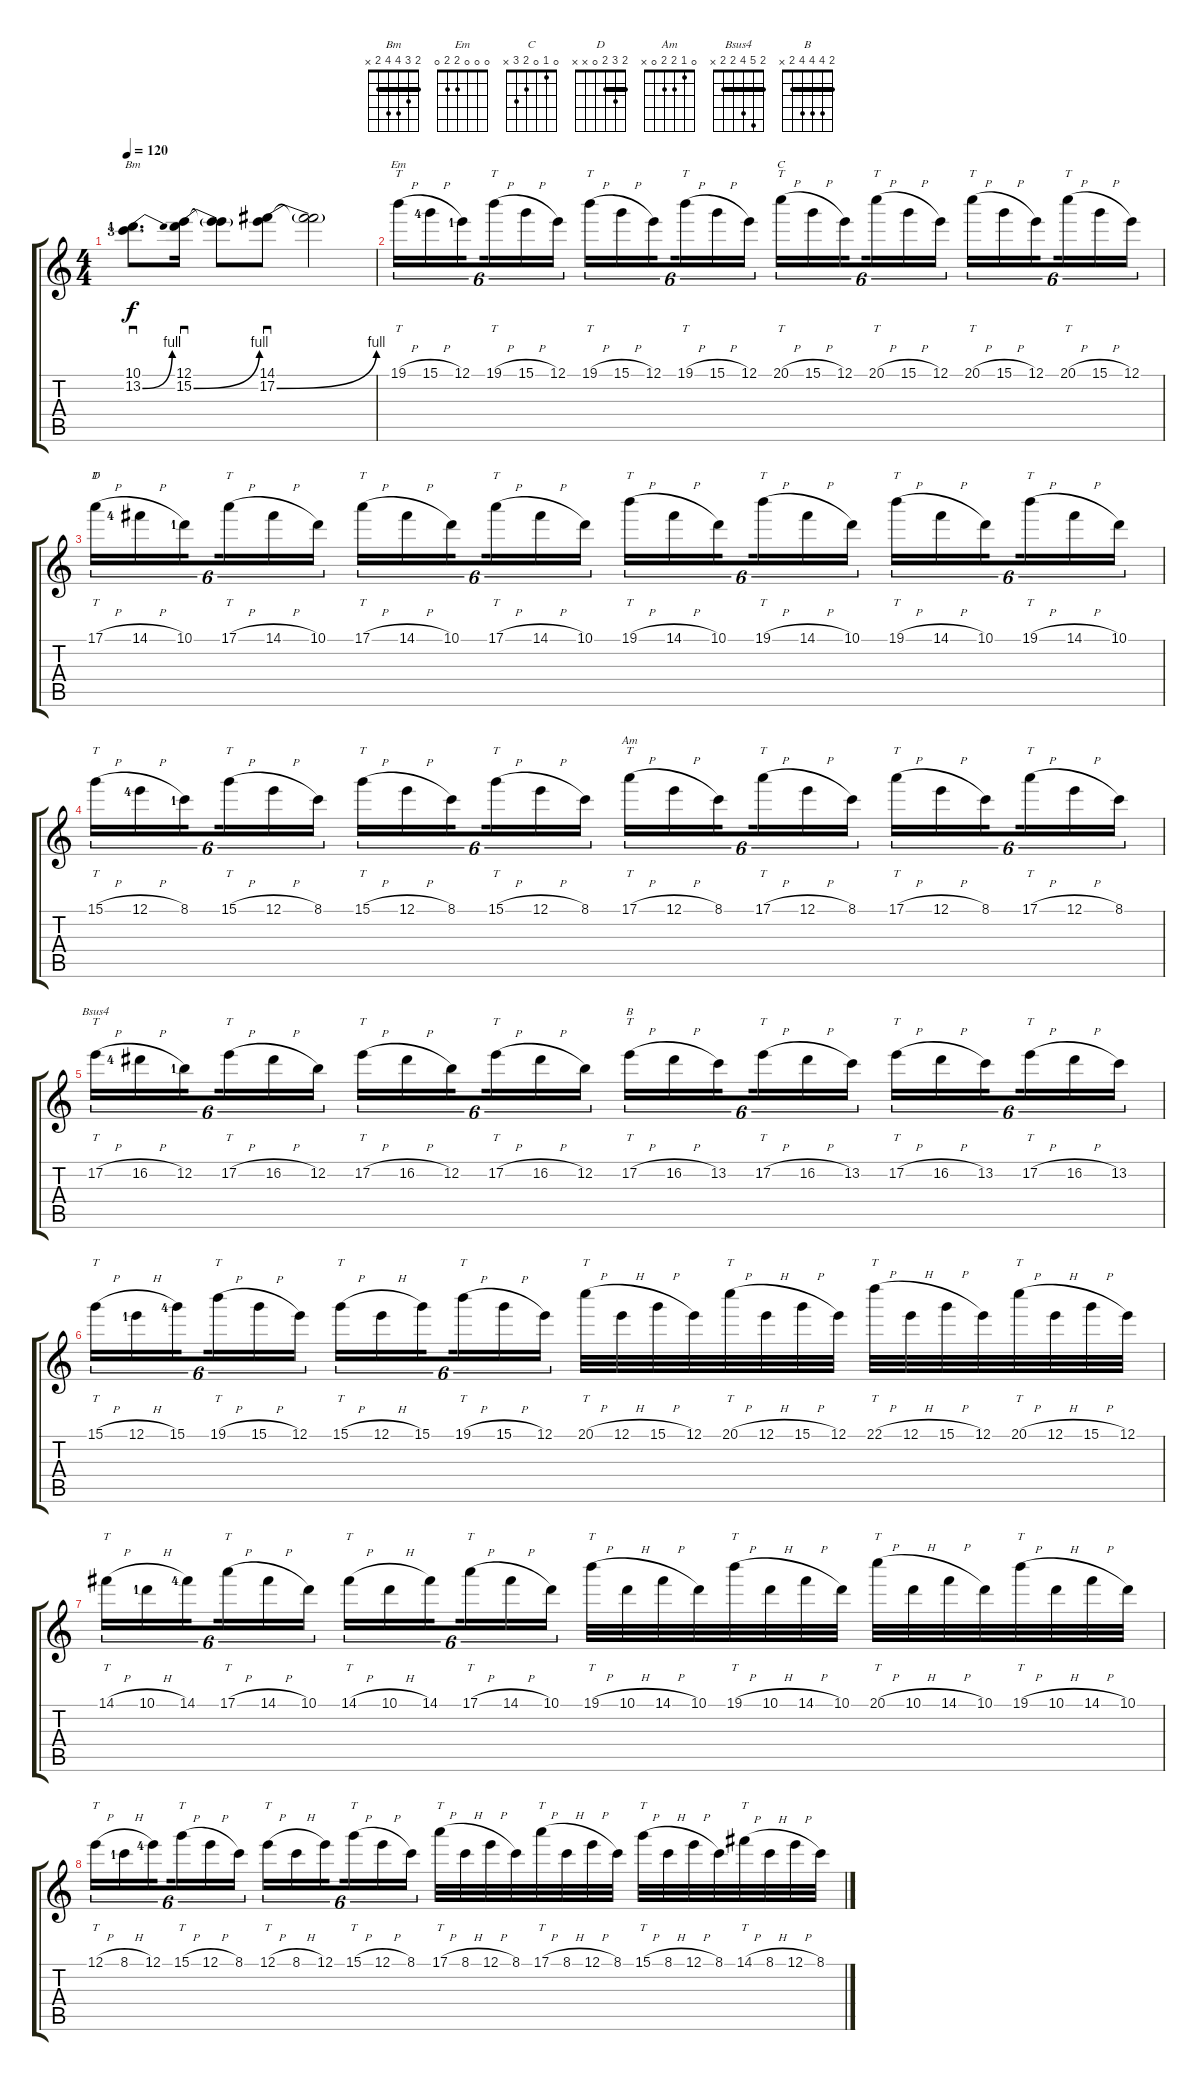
\track "" {instrument overdrivenguitar}
\staff {score tabs}
\tuning (E4 B3 G3 D3 A2 E2) {hide}
\chord ("Bm" 2 3 4 4 2 x) {barre 2}
\chord ("Em" 0 0 0 2 2 0)
\chord ("C" 0 1 0 2 3 x)
\chord ("D" 2 3 2 0 x x) {barre 2}
\chord ("Am" 0 1 2 2 0 x)
\chord ("Bsus4" 2 5 4 2 2 x) {barre 2}
\chord ("B" 2 4 4 4 2 x) {barre 2}
\ts (4 4)
\tempo 120
\clef g2
\ks c
(10.1{lf 2} 13.2{be (bend 0 0 60 4) lf 4}).8{d sd ch "Bm" dy f} (12.1 15.2{be (bend 0 0 60 4)}).16{sd} (12.1{t} 15.2{t}).8 (14.1 17.2{be (bend 0 0 60 4)}).8{sd} (14.1{t} 17.2{t}).2 |
19.1{h}.16{tt tu (6 4) ch "Em"} 15.1{h lf 5}.16{tu (6 4)} 12.1{lf 2}.16{tu (6 4) beam splitsecondary} 19.1{h}.16{tt tu (6 4)} 15.1{h}.16{tu (6 4)} 12.1.16{tu (6 4)} 19.1{h}.16{tt tu (6 4)} 15.1{h}.16{tu (6 4)} 12.1.16{tu (6 4) beam splitsecondary} 19.1{h}.16{tt tu (6 4)} 15.1{h}.16{tu (6 4)} 12.1.16{tu (6 4)} 20.1{h}.16{tt tu (6 4) ch "C"} 15.1{h}.16{tu (6 4)} 12.1.16{tu (6 4) beam splitsecondary} 20.1{h}.16{tt tu (6 4)} 15.1{h}.16{tu (6 4)} 12.1.16{tu (6 4)} 20.1{h}.16{tt tu (6 4)} 15.1{h}.16{tu (6 4)} 12.1.16{tu (6 4) beam splitsecondary} 20.1{h}.16{tt tu (6 4)} 15.1{h}.16{tu (6 4)} 12.1.16{tu (6 4)} |
17.1{h}.16{tt tu (6 4) ch "D"} 14.1{h lf 5}.16{tu (6 4)} 10.1{lf 2}.16{tu (6 4) beam splitsecondary} 17.1{h}.16{tt tu (6 4)} 14.1{h}.16{tu (6 4)} 10.1.16{tu (6 4)} 17.1{h}.16{tt tu (6 4)} 14.1{h}.16{tu (6 4)} 10.1.16{tu (6 4) beam splitsecondary} 17.1{h}.16{tt tu (6 4)} 14.1{h}.16{tu (6 4)} 10.1.16{tu (6 4)} 19.1{h}.16{tt tu (6 4)} 14.1{h}.16{tu (6 4)} 10.1.16{tu (6 4) beam splitsecondary} 19.1{h}.16{tt tu (6 4)} 14.1{h}.16{tu (6 4)} 10.1.16{tu (6 4)} 19.1{h}.16{tt tu (6 4)} 14.1{h}.16{tu (6 4)} 10.1.16{tu (6 4) beam splitsecondary} 19.1{h}.16{tt tu (6 4)} 14.1{h}.16{tu (6 4)} 10.1.16{tu (6 4)} |
15.1{h}.16{tt tu (6 4)} 12.1{h lf 5}.16{tu (6 4)} 8.1{lf 2}.16{tu (6 4) beam splitsecondary} 15.1{h}.16{tt tu (6 4)} 12.1{h}.16{tu (6 4)} 8.1.16{tu (6 4)} 15.1{h}.16{tt tu (6 4)} 12.1{h}.16{tu (6 4)} 8.1.16{tu (6 4) beam splitsecondary} 15.1{h}.16{tt tu (6 4)} 12.1{h}.16{tu (6 4)} 8.1.16{tu (6 4)} 17.1{h}.16{tt tu (6 4) ch "Am"} 12.1{h}.16{tu (6 4)} 8.1.16{tu (6 4) beam splitsecondary} 17.1{h}.16{tt tu (6 4)} 12.1{h}.16{tu (6 4)} 8.1.16{tu (6 4)} 17.1{h}.16{tt tu (6 4)} 12.1{h}.16{tu (6 4)} 8.1.16{tu (6 4) beam splitsecondary} 17.1{h}.16{tt tu (6 4)} 12.1{h}.16{tu (6 4)} 8.1.16{tu (6 4)} |
17.2{h}.16{tt tu (6 4) ch "Bsus4"} 16.2{h lf 5}.16{tu (6 4)} 12.2{lf 2}.16{tu (6 4) beam splitsecondary} 17.2{h}.16{tt tu (6 4)} 16.2{h}.16{tu (6 4)} 12.2.16{tu (6 4)} 17.2{h}.16{tt tu (6 4)} 16.2{h}.16{tu (6 4)} 12.2.16{tu (6 4) beam splitsecondary} 17.2{h}.16{tt tu (6 4)} 16.2{h}.16{tu (6 4)} 12.2.16{tu (6 4)} 17.2{h}.16{tt tu (6 4) ch "B"} 16.2{h}.16{tu (6 4)} 13.2.16{tu (6 4) beam splitsecondary} 17.2{h}.16{tt tu (6 4)} 16.2{h}.16{tu (6 4)} 13.2.16{tu (6 4)} 17.2{h}.16{tt tu (6 4)} 16.2{h}.16{tu (6 4)} 13.2.16{tu (6 4) beam splitsecondary} 17.2{h}.16{tt tu (6 4)} 16.2{h}.16{tu (6 4)} 13.2.16{tu (6 4)} |
15.1{h}.16{tt tu (6 4)} 12.1{h lf 2}.16{tu (6 4)} 15.1{lf 5}.16{tu (6 4) beam splitsecondary} 19.1{h}.16{tt tu (6 4)} 15.1{h}.16{tu (6 4)} 12.1.16{tu (6 4)} 15.1{h}.16{tt tu (6 4)} 12.1{h}.16{tu (6 4)} 15.1.16{tu (6 4) beam splitsecondary} 19.1{h}.16{tt tu (6 4)} 15.1{h}.16{tu (6 4)} 12.1.16{tu (6 4)} 20.1{h}.32{tt} 12.1{h}.32 15.1{h}.32 12.1.32 20.1{h}.32{tt} 12.1{h}.32 15.1{h}.32 12.1.32 22.1{h}.32{tt} 12.1{h}.32 15.1{h}.32 12.1.32 20.1{h}.32{tt} 12.1{h}.32 15.1{h}.32 12.1.32 |
14.1{h}.16{tt tu (6 4)} 10.1{h lf 2}.16{tu (6 4)} 14.1{lf 5}.16{tu (6 4) beam splitsecondary} 17.1{h}.16{tt tu (6 4)} 14.1{h}.16{tu (6 4)} 10.1.16{tu (6 4)} 14.1{h}.16{tt tu (6 4)} 10.1{h}.16{tu (6 4)} 14.1.16{tu (6 4) beam splitsecondary} 17.1{h}.16{tt tu (6 4)} 14.1{h}.16{tu (6 4)} 10.1.16{tu (6 4)} 19.1{h}.32{tt} 10.1{h}.32 14.1{h}.32 10.1.32 19.1{h}.32{tt} 10.1{h}.32 14.1{h}.32 10.1.32 20.1{h}.32{tt} 10.1{h}.32 14.1{h}.32 10.1.32 19.1{h}.32{tt} 10.1{h}.32 14.1{h}.32 10.1.32 |
12.1{h}.16{tt tu (6 4)} 8.1{h lf 2}.16{tu (6 4)} 12.1{lf 5}.16{tu (6 4) beam splitsecondary} 15.1{h}.16{tt tu (6 4)} 12.1{h}.16{tu (6 4)} 8.1.16{tu (6 4)} 12.1{h}.16{tt tu (6 4)} 8.1{h}.16{tu (6 4)} 12.1.16{tu (6 4) beam splitsecondary} 15.1{h}.16{tt tu (6 4)} 12.1{h}.16{tu (6 4)} 8.1.16{tu (6 4)} 17.1{h}.32{tt} 8.1{h}.32 12.1{h}.32 8.1.32 17.1{h}.32{tt} 8.1{h}.32 12.1{h}.32 8.1.32 15.1{h}.32{tt} 8.1{h}.32 12.1{h}.32 8.1.32 14.1{h}.32{tt} 8.1{h}.32 12.1{h}.32 8.1.32
